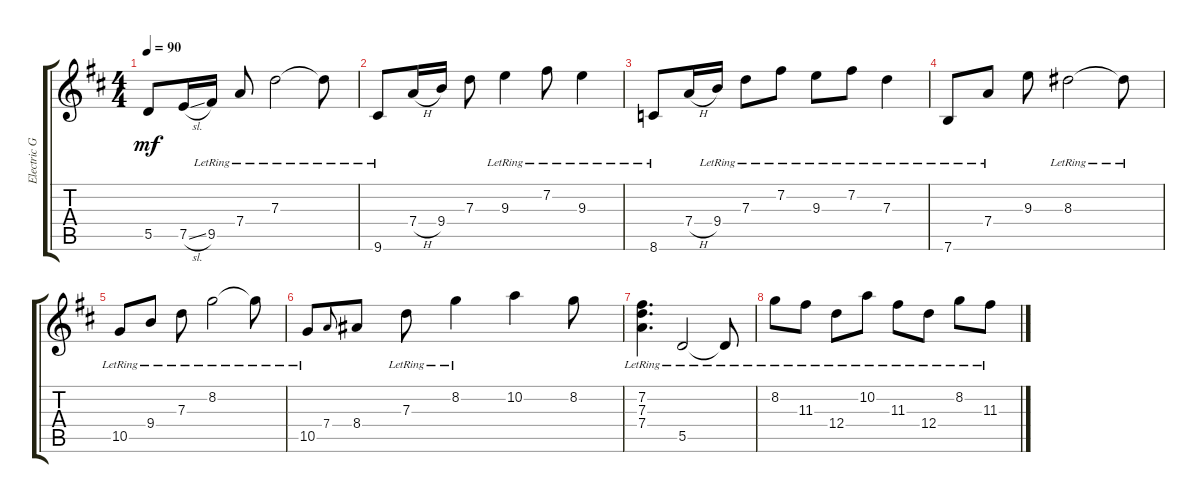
\track ("Electric Guitar" "Electric G") {instrument electricguitarclean}
\staff {score tabs}
\tuning (E4 B3 G3 D3 A2 E2) {hide}
\ts (4 4)
\tempo 90
\clef g2
\ks d
5.5.8{dy mf instrument electricguitarclean} 7.5{sl}.16 9.5{lr}.16 7.4{lr}.8 7.3{lr}.2 7.3{lr t}.8 |
9.6{lr}.8 7.4{h}.16 9.4.16 7.3.8 9.3{lr}.4 7.2{lr}.8 9.3{lr}.4 |
8.6{lr}.8 7.4{h}.16 9.4{lr}.16 7.3{lr}.8 7.2{lr}.8 9.3{lr}.8 7.2{lr}.8 7.3{lr}.4 |
7.6{lr}.8 7.4{lr}.8 9.3.8 8.3{lr}.2 8.3{lr t}.8 |
10.5{lr}.8 9.4{lr}.8 7.3{lr}.8 8.2{lr}.2 8.2{lr t}.8 |
10.5{lr}.8 7.4.8{gr onbeat} 8.4.8 7.3{lr}.8 8.2{lr}.4 10.2.4 8.2.8 |
(7.2{lr} 7.3{lr} 7.4{lr}).4{d} 5.5{lr}.2 5.5{lr t}.8 |
8.2{lr}.8 11.3{lr}.8 12.4{lr}.8 10.2{lr}.8 11.3{lr}.8 12.4{lr}.8 8.2{lr}.8 11.3{lr}.8
